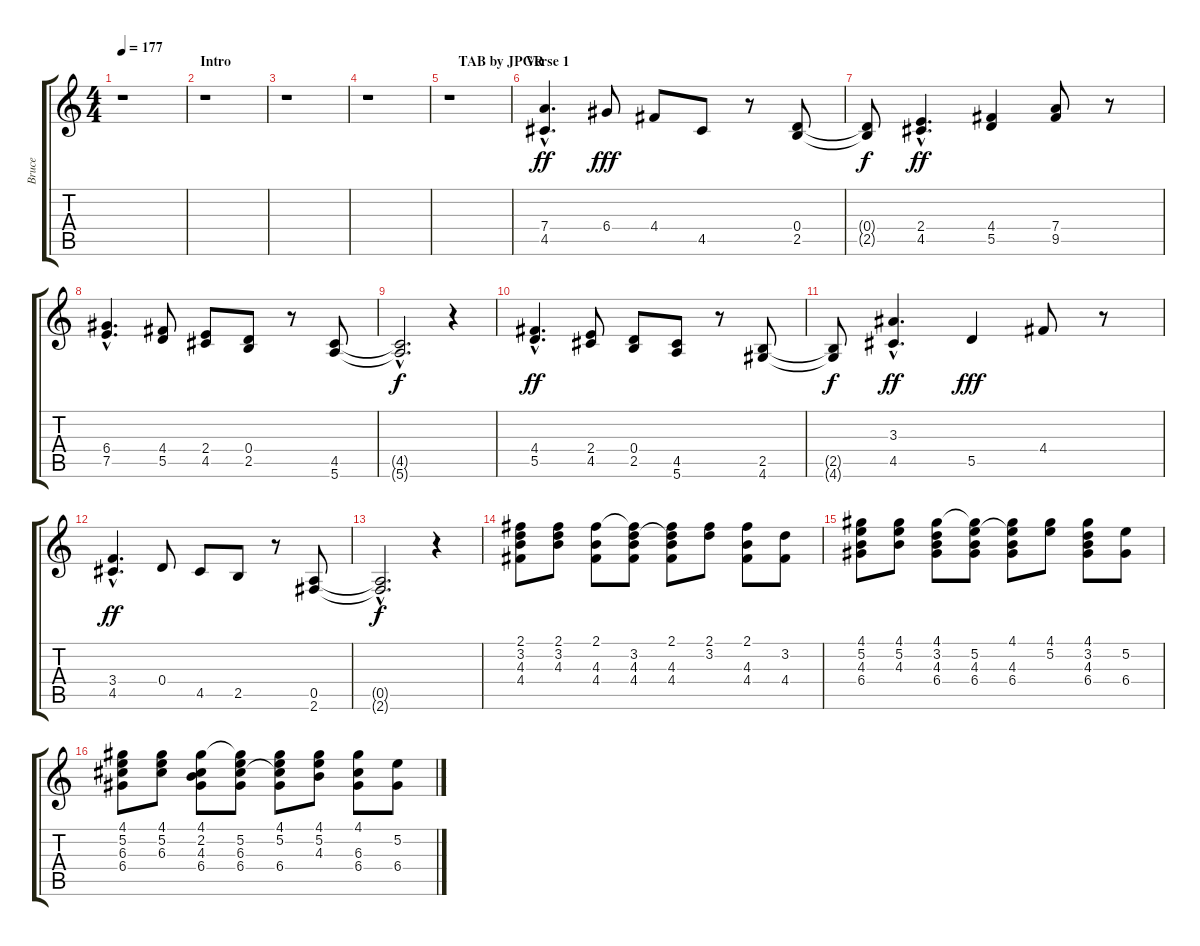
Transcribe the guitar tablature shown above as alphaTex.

\track ("Bruce" "Bruce") {instrument acousticguitarsteel}
\staff {score tabs}
\tuning (E4 B3 G3 D3 A2 E2) {hide}
\ts (4 4)
\tempo 177
\clef g2
\ks c
r.1{dy ff instrument acousticguitarsteel} |
\section ("" "Intro                                                                 TAB by JPGR")
r.1 |
r.1 |
r.1 |
r.1 |
\section ("" "Verse 1")
(7.4{hac} 4.5{hac}).4{d volume 12 instrument acousticguitarnylon} 6.4.8{dy fff} 4.4.8 4.5.8 r.8 (0.4 2.5).8 |
(0.4{t} 2.5{t}).8{dy f} (2.4{hac} 4.5{hac}).4{d dy ff} (4.4 5.5).4 (7.4 9.5).8 r.8 |
(6.4{hac} 7.5{hac}).4{d} (4.4 5.5).8 (2.4 4.5).8 (0.4 2.5).8 r.8 (4.5 5.6).8 |
(4.5{hac t} 5.6{hac t}).2{d dy f} r.4 |
(4.4{hac} 5.5{hac}).4{d dy ff} (2.4 4.5).8 (0.4 2.5).8 (4.5 5.6).8 r.8 (2.5 4.6).8 |
(2.5{t} 4.6{t}).8{dy f} (3.3{hac} 4.5{hac}).4{d dy ff} 5.5.4{dy fff} 4.4.8 r.8 |
(3.4{hac} 4.5{hac}).4{d dy ff} 0.4.8 4.5.8 2.5.8 r.8 (0.5 2.6).8 |
(0.5{hac t} 2.6{hac t}).2{d dy f} r.4 |
(2.1 3.2 4.3 4.4).8{volume 10 instrument acousticguitarsteel} (2.1 3.2 4.3).8 (2.1 4.3 4.4).8 (2.1{t} 3.2 4.3 4.4).8 (2.1 3.2{t} 4.3 4.4).8 (2.1 3.2).8 (2.1 4.3 4.4).8 (3.2 4.4).8 |
(4.1 5.2 4.3 6.4).8 (4.1 5.2 4.3).8 (4.1 3.2 4.3 6.4).8 (4.1{t} 5.2 4.3 6.4).8 (4.1 5.2{t} 4.3 6.4).8 (4.1 5.2).8 (4.1 3.2 4.3 6.4).8 (5.2 6.4).8 |
(4.1 5.2 6.3 6.4).8 (4.1 5.2 6.3).8 (4.1 2.2 4.3 6.4).8 (4.1{t} 5.2 6.3 6.4).8 (4.1 5.2 6.3{t} 6.4).8 (4.1 5.2 4.3).8 (4.1 6.3 6.4).8 (5.2 6.4).8
